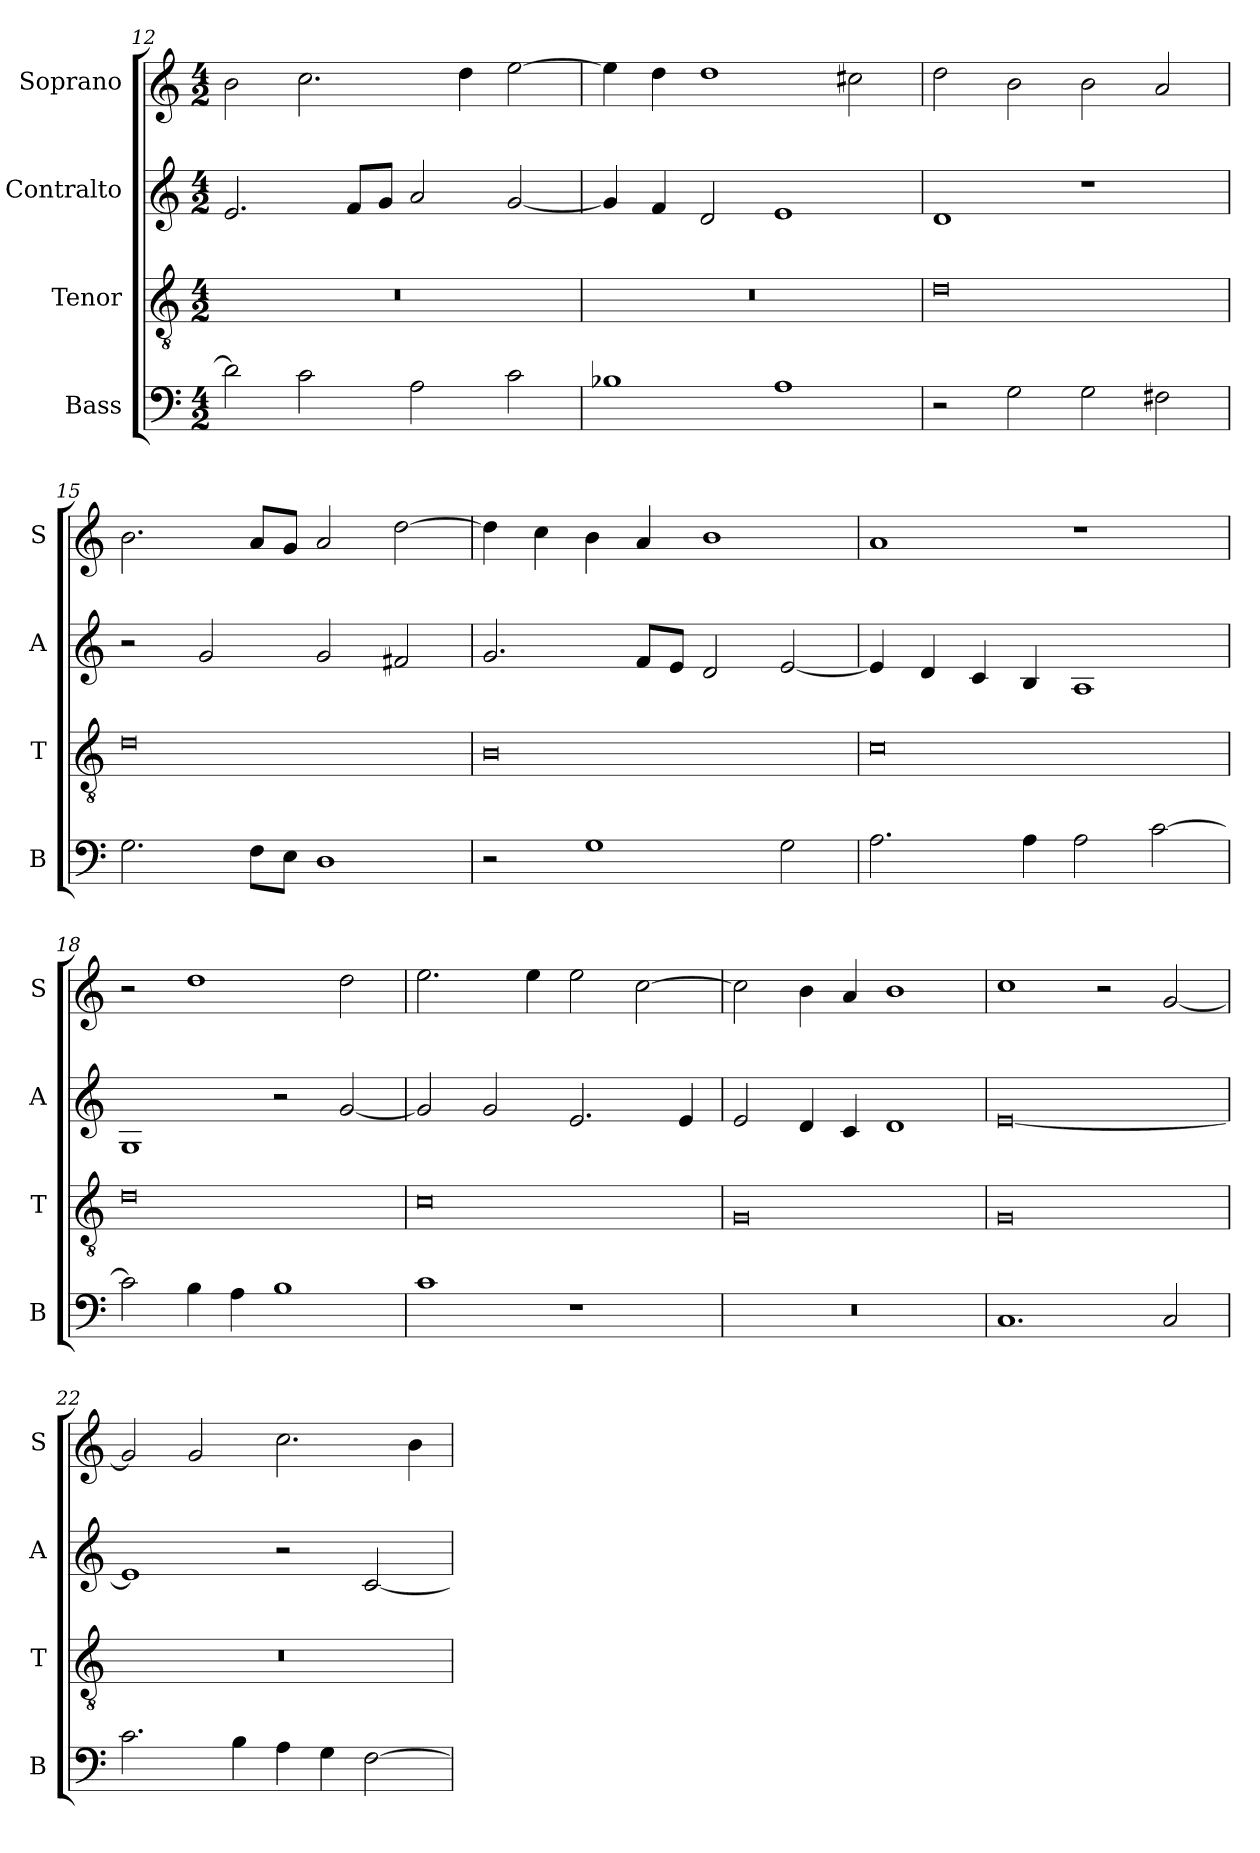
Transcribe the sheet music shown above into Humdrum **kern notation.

**kern	**kern	**kern	**kern
*part4	*part3	*part2	*part1
*staff4	*staff3	*staff2	*staff1
*I"Bass	*I"Tenor	*I"Contralto	*I"Soprano
*I'B	*I'T	*I'A	*I'S
*clefF4	*clefGv2	*clefG2	*clefG2
*k[]	*k[]	*k[]	*k[]
*G:mix	*G:mix	*G:mix	*G:mix
*M4/2	*M4/2	*M4/2	*M4/2
=12	=12	=12	=12
2d]	0r	2.e	2b
2c	.	.	2.cc
.	.	8f/L	.
.	.	8g/J	.
2A	.	2a	.
.	.	.	4dd
2c	.	[2g	[2ee
=13	=13	=13	=13
1B-X	0r	4g]	4ee]
.	.	4f	4dd
.	.	2d	1dd
1A	.	1e	.
.	.	.	2cc#X
=14	=14	=14	=14
2r	0d	1d	2dd
2G	.	.	2b
2G	.	1r	2b
2F#X	.	.	2a
=15	=15	=15	=15
2.G	0d	2r	2.b
.	.	2g	.
8F\L	.	.	8a/L
8E\J	.	.	8g/J
1D	.	2g	2a
.	.	2f#X	[2dd
=16	=16	=16	=16
2r	0B	2.g	4dd]
.	.	.	4cc
1G	.	.	4b
.	.	8f/L	4a
.	.	8e/J	.
.	.	2d	1b
2G	.	[2e	.
=17	=17	=17	=17
2.A	0c	4e]	1a
.	.	4d	.
.	.	4c	.
4A	.	4B	.
2A	.	1A	1r
[2c	.	.	.
=18	=18	=18	=18
2c]	0d	1G	2r
4B	.	.	1dd
4A	.	.	.
1B	.	2r	.
.	.	[2g	2dd
=19	=19	=19	=19
1c	0c	2g]	2.ee
.	.	2g	.
.	.	.	4ee
1r	.	2.e	2ee
.	.	.	[2cc
.	.	4e	.
=20	=20	=20	=20
0r	0G	2e	2cc]
.	.	4d	4b
.	.	4c	4a
.	.	1d	1b
=21	=21	=21	=21
1.C	0G	[0e	1cc
.	.	.	2r
2C	.	.	[2g
=22	=22	=22	=22
2.c	0r	1e]	2g]
.	.	.	2g
4B	.	.	.
4A	.	2r	2.cc
4G	.	.	.
[2F	.	[2c	.
.	.	.	4b
=	=	=	=
*-	*-	*-	*-
